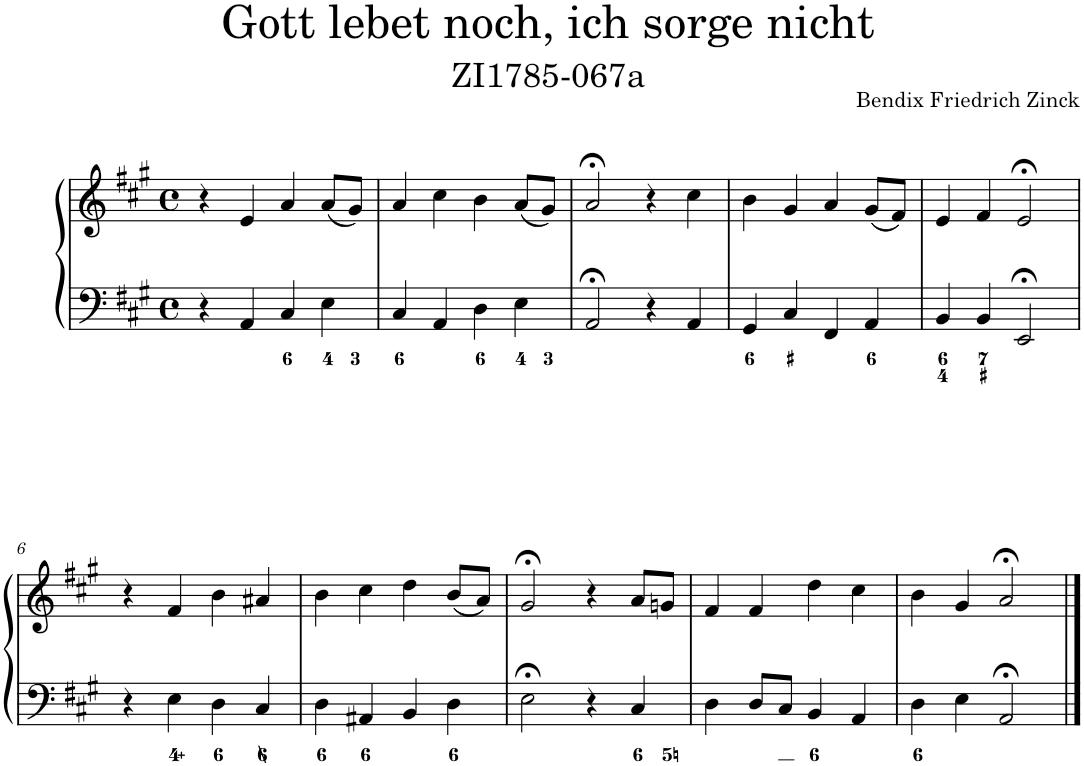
**kern	**kern
*part1	*part1
*staff2	*staff1
*I"Piano	*
*I'Pno.	*
*clefF4	*clefG2
*k[f#c#g#]	*k[f#c#g#]
*M4/4	*M4/4
*met(c)	*met(c)
=1	=1
4r	4r
4AA/	4e/
4C#/	4a/
4E\	(8a/L
.	8g#/J)
=2	=2
4C#/	4a/
4AA/	4cc#\
4D\	4b\
4E\	(8a/L
.	8g#/J)
=3	=3
2AA;</	2a;</
4r	4r
4AA/	4cc#\
=4	=4
4GG#/	4b\
4C#/	4g#/
4FF#/	4a/
4AA/	(8g#/L
.	8f#/J)
=5	=5
4BB/	4e/
4BB/	4f#/
2EE;</	2e;</
!!LO:LB:g=z
=6	=6
4r	4r
4E\	4f#/
4D\	4b\
4C#/	4a#X/
=7	=7
4D\	4b\
4AA#X/	4cc#\
4BB/	4dd\
4D\	(8b/L
.	8a/J)
=8	=8
2E;<\	2g#;</
4r	4r
4C#/	8a/L
.	8gn/J
=9	=9
4D\	4f#/
8D/L	4f#/
8C#/J	.
4BB/	4dd\
4AA/	4cc#\
=10	=10
4D\	4b\
4E\	4g#/
2AA;</	2a;</
==	==
*-	*-
